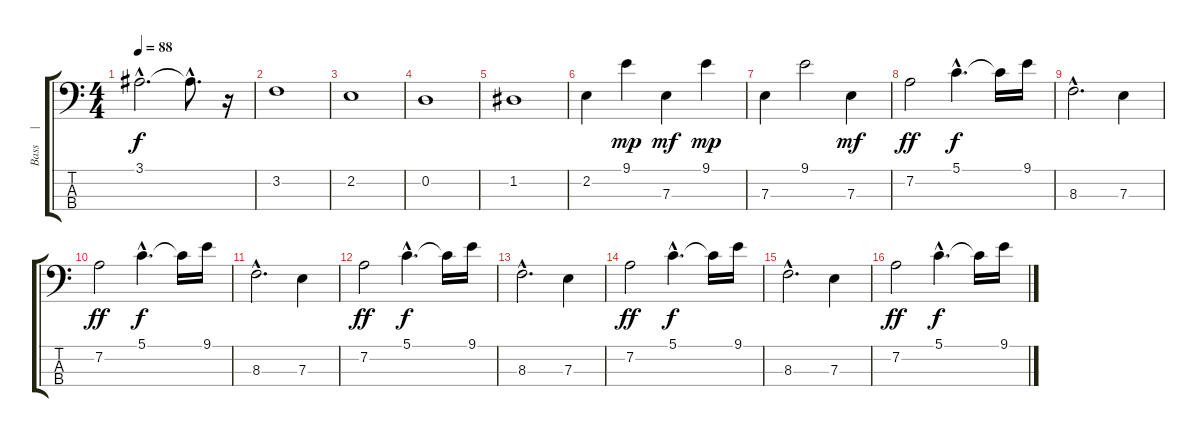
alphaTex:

\track ("Bass     | Sting" "Bass     |") {instrument fretlessbass}
\staff {score tabs}
\tuning (G2 D2 A1 E1) {hide}
\ts (4 4)
\tempo 88
\clef f4
\ks c
3.1{hac}.2{d dy f} 3.1{hac t}.8{d} r.16 |
3.2.1 |
2.2.1 |
0.2.1 |
1.2.1 |
2.2.4 9.1.4{dy mp} 7.3.4{dy mf} 9.1.4{dy mp} |
7.3.4 9.1.2 7.3.4{dy mf} |
7.2.2{dy ff} 5.1{hac}.4{d dy f} 5.1{t}.16 9.1.16 |
8.3{hac}.2{d} 7.3.4 |
7.2.2{dy ff} 5.1{hac}.4{d dy f} 5.1{t}.16 9.1.16 |
8.3{hac}.2{d} 7.3.4 |
7.2.2{dy ff} 5.1{hac}.4{d dy f} 5.1{t}.16 9.1.16 |
8.3{hac}.2{d} 7.3.4 |
7.2.2{dy ff} 5.1{hac}.4{d dy f} 5.1{t}.16 9.1.16 |
8.3{hac}.2{d} 7.3.4 |
7.2.2{dy ff} 5.1{hac}.4{d dy f} 5.1{t}.16 9.1.16
